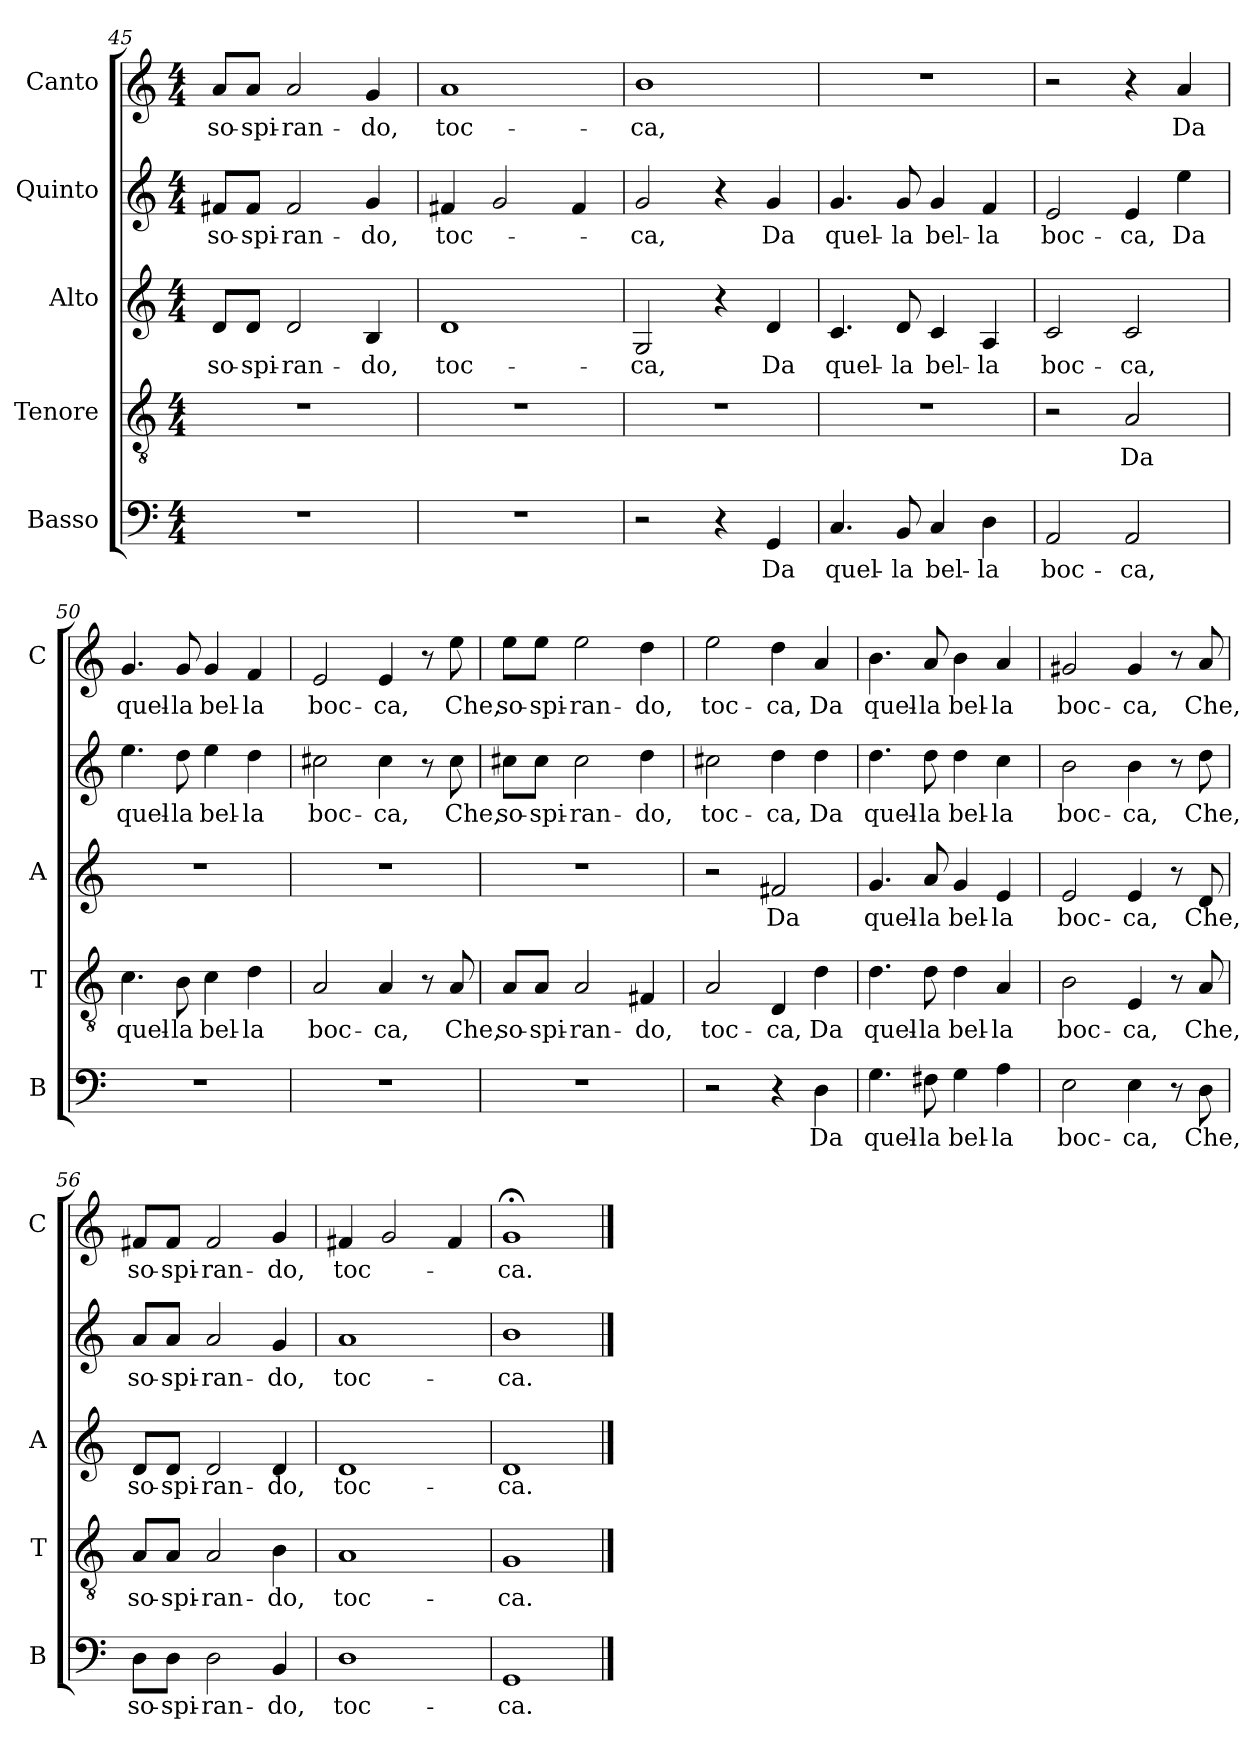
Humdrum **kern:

**kern	**text	**kern	**text	**kern	**text	**kern	**text	**kern	**text
*part5	*part5	*part4	*part4	*part3	*part3	*part2	*part2	*part1	*part1
*staff5	*staff5	*staff4	*staff4	*staff3	*staff3	*staff2	*staff2	*staff1	*staff1
*I"Basso	*	*I"Tenore	*	*I"Alto	*	*I"Quinto	*	*I"Canto	*
*I'B	*	*I'T	*	*I'A	*	*	*	*I'C	*
*clefF4	*	*clefGv2	*	*clefG2	*	*clefG2	*	*clefG2	*
*k[]	*	*k[]	*	*k[]	*	*k[]	*	*k[]	*
*C:	*	*C:	*	*C:	*	*C:	*	*C:	*
*M4/4	*	*M4/4	*	*M4/4	*	*M4/4	*	*M4/4	*
=45	=45	=45	=45	=45	=45	=45	=45	=45	=45
!	!	!	!	!	!LO:LY:b	!	!LO:LY:b	!	!LO:LY:b
1r	.	1r	.	8d/L	so-	8f#X/L	so-	8a/L	so-
!	!	!	!	!	!LO:LY:b	!	!LO:LY:b	!	!LO:LY:b
.	.	.	.	8d/J	-spi-	8f#/J	-spi-	8a/J	-spi-
!	!	!	!	!	!LO:LY:b	!	!LO:LY:b	!	!LO:LY:b
.	.	.	.	2d/	-ran-	2f#/	-ran-	2a/	-ran-
!	!	!	!	!	!LO:LY:b	!	!LO:LY:b	!	!LO:LY:b
.	.	.	.	4B/	-do,	4g/	-do,	4g/	-do,
!!LO:LB:g=z
=46	=46	=46	=46	=46	=46	=46	=46	=46	=46
!	!	!	!	!	!LO:LY:b	!	!LO:LY:b	!	!LO:LY:b
1r	.	1r	.	1d	toc-	4f#X/	toc-	1a	toc-
.	.	.	.	.	.	2g/	.	.	.
.	.	.	.	.	.	4f#/	.	.	.
=47	=47	=47	=47	=47	=47	=47	=47	=47	=47
!	!	!	!	!	!LO:LY:b	!	!LO:LY:b	!	!LO:LY:b
2r	.	1r	.	2G/	-ca,	2g/	-ca,	1b	-ca,
4r	.	.	.	4r	.	4r	.	.	.
!	!LO:LY:b	!	!	!	!LO:LY:b	!	!LO:LY:b	!	!
4GG/	Da	.	.	4d/	Da	4g/	Da	.	.
=48	=48	=48	=48	=48	=48	=48	=48	=48	=48
!	!LO:LY:b	!	!	!	!LO:LY:b	!	!LO:LY:b	!	!
4.C/	quel-	1r	.	4.c/	quel-	4.g/	quel-	1r	.
!	!LO:LY:b	!	!	!	!LO:LY:b	!	!LO:LY:b	!	!
8BB/	-la	.	.	8d/	-la	8g/	-la	.	.
!	!LO:LY:b	!	!	!	!LO:LY:b	!	!LO:LY:b	!	!
4C/	bel-	.	.	4c/	bel-	4g/	bel-	.	.
!	!LO:LY:b	!	!	!	!LO:LY:b	!	!LO:LY:b	!	!
4D\	-la	.	.	4A/	-la	4f/	-la	.	.
=49	=49	=49	=49	=49	=49	=49	=49	=49	=49
!	!LO:LY:b	!	!	!	!LO:LY:b	!	!LO:LY:b	!	!
2AA/	boc-	2r	.	2c/	boc-	2e/	boc-	2r	.
!	!LO:LY:b	!	!LO:LY:b	!	!LO:LY:b	!	!LO:LY:b	!	!
2AA/	-ca,	2A/	Da	2c/	-ca,	4e/	-ca,	4r	.
!	!	!	!	!	!	!	!LO:LY:b	!	!LO:LY:b
.	.	.	.	.	.	4ee\	Da	4a/	Da
=50	=50	=50	=50	=50	=50	=50	=50	=50	=50
!	!	!	!LO:LY:b	!	!	!	!LO:LY:b	!	!LO:LY:b
1r	.	4.c\	quel-	1r	.	4.ee\	quel-	4.g/	quel-
!	!	!	!LO:LY:b	!	!	!	!LO:LY:b	!	!LO:LY:b
.	.	8B\	-la	.	.	8dd\	-la	8g/	-la
!	!	!	!LO:LY:b	!	!	!	!LO:LY:b	!	!LO:LY:b
.	.	4c\	bel-	.	.	4ee\	bel-	4g/	bel-
!	!	!	!LO:LY:b	!	!	!	!LO:LY:b	!	!LO:LY:b
.	.	4d\	-la	.	.	4dd\	-la	4f/	-la
=51	=51	=51	=51	=51	=51	=51	=51	=51	=51
!	!	!	!LO:LY:b	!	!	!	!LO:LY:b	!	!LO:LY:b
1r	.	2A/	boc-	1r	.	2cc#X\	boc-	2e/	boc-
!	!	!	!LO:LY:b	!	!	!	!LO:LY:b	!	!LO:LY:b
.	.	4A/	-ca,	.	.	4cc#\	-ca,	4e/	-ca,
.	.	8r	.	.	.	8r	.	8r	.
!	!	!	!LO:LY:b	!	!	!	!LO:LY:b	!	!LO:LY:b
.	.	8A/	Che,	.	.	8cc#\	Che,	8ee\	Che,
=52	=52	=52	=52	=52	=52	=52	=52	=52	=52
!	!	!	!LO:LY:b	!	!	!	!LO:LY:b	!	!LO:LY:b
1r	.	8A/L	so-	1r	.	8cc#X\L	so-	8ee\L	so-
!	!	!	!LO:LY:b	!	!	!	!LO:LY:b	!	!LO:LY:b
.	.	8A/J	-spi-	.	.	8cc#\J	-spi-	8ee\J	-spi-
!	!	!	!LO:LY:b	!	!	!	!LO:LY:b	!	!LO:LY:b
.	.	2A/	-ran-	.	.	2cc#\	-ran-	2ee\	-ran-
!	!	!	!LO:LY:b	!	!	!	!LO:LY:b	!	!LO:LY:b
.	.	4F#X/	-do,	.	.	4dd\	-do,	4dd\	-do,
!!LO:LB:g=z
=53	=53	=53	=53	=53	=53	=53	=53	=53	=53
!	!	!	!LO:LY:b	!	!	!	!LO:LY:b	!	!LO:LY:b
2r	.	2A/	toc-	2r	.	2cc#X\	toc-	2ee\	toc-
!	!	!	!LO:LY:b	!	!LO:LY:b	!	!LO:LY:b	!	!LO:LY:b
4r	.	4D/	-ca,	2f#X/	Da	4dd\	-ca,	4dd\	-ca,
!	!LO:LY:b	!	!LO:LY:b	!	!	!	!LO:LY:b	!	!LO:LY:b
4D\	Da	4d\	Da	.	.	4dd\	Da	4a/	Da
=54	=54	=54	=54	=54	=54	=54	=54	=54	=54
!	!LO:LY:b	!	!LO:LY:b	!	!LO:LY:b	!	!LO:LY:b	!	!LO:LY:b
4.G\	quel-	4.d\	quel-	4.g/	quel-	4.dd\	quel-	4.b\	quel-
!	!LO:LY:b	!	!LO:LY:b	!	!LO:LY:b	!	!LO:LY:b	!	!LO:LY:b
8F#X\	-la	8d\	-la	8a/	-la	8dd\	-la	8a/	-la
!	!LO:LY:b	!	!LO:LY:b	!	!LO:LY:b	!	!LO:LY:b	!	!LO:LY:b
4G\	bel-	4d\	bel-	4g/	bel-	4dd\	bel-	4b\	bel-
!	!LO:LY:b	!	!LO:LY:b	!	!LO:LY:b	!	!LO:LY:b	!	!LO:LY:b
4A\	-la	4A/	-la	4e/	-la	4cc\	-la	4a/	-la
=55	=55	=55	=55	=55	=55	=55	=55	=55	=55
!	!LO:LY:b	!	!LO:LY:b	!	!LO:LY:b	!	!LO:LY:b	!	!LO:LY:b
2E\	boc-	2B\	boc-	2e/	boc-	2b\	boc-	2g#X/	boc-
!	!LO:LY:b	!	!LO:LY:b	!	!LO:LY:b	!	!LO:LY:b	!	!LO:LY:b
4E\	-ca,	4E/	-ca,	4e/	-ca,	4b\	-ca,	4g#/	-ca,
8r	.	8r	.	8r	.	8r	.	8r	.
!	!LO:LY:b	!	!LO:LY:b	!	!LO:LY:b	!	!LO:LY:b	!	!LO:LY:b
8D\	Che,	8A/	Che,	8d/	Che,	8dd\	Che,	8a/	Che,
=56	=56	=56	=56	=56	=56	=56	=56	=56	=56
!	!LO:LY:b	!	!LO:LY:b	!	!LO:LY:b	!	!LO:LY:b	!	!LO:LY:b
8D\L	so-	8A/L	so-	8d/L	so-	8a/L	so-	8f#X/L	so-
!	!LO:LY:b	!	!LO:LY:b	!	!LO:LY:b	!	!LO:LY:b	!	!LO:LY:b
8D\J	-spi-	8A/J	-spi-	8d/J	-spi-	8a/J	-spi-	8f#/J	-spi-
!	!LO:LY:b	!	!LO:LY:b	!	!LO:LY:b	!	!LO:LY:b	!	!LO:LY:b
2D\	-ran-	2A/	-ran-	2d/	-ran-	2a/	-ran-	2f#/	-ran-
!	!LO:LY:b	!	!LO:LY:b	!	!LO:LY:b	!	!LO:LY:b	!	!LO:LY:b
4BB/	-do,	4B\	-do,	4d/	-do,	4g/	-do,	4g/	-do,
=57	=57	=57	=57	=57	=57	=57	=57	=57	=57
!	!LO:LY:b	!	!LO:LY:b	!	!LO:LY:b	!	!LO:LY:b	!	!LO:LY:b
1D	toc-	1A	toc-	1d	toc-	1a	toc-	4f#X/	toc-
.	.	.	.	.	.	.	.	2g/	.
.	.	.	.	.	.	.	.	4f#/	.
=58	=58	=58	=58	=58	=58	=58	=58	=58	=58
!	!LO:LY:b	!	!LO:LY:b	!	!LO:LY:b	!	!LO:LY:b	!	!LO:LY:b
1GG	-ca.	1G	-ca.	1d	-ca.	1b	-ca.	1g;<	-ca.
==	==	==	==	==	==	==	==	==	==
*-	*-	*-	*-	*-	*-	*-	*-	*-	*-
